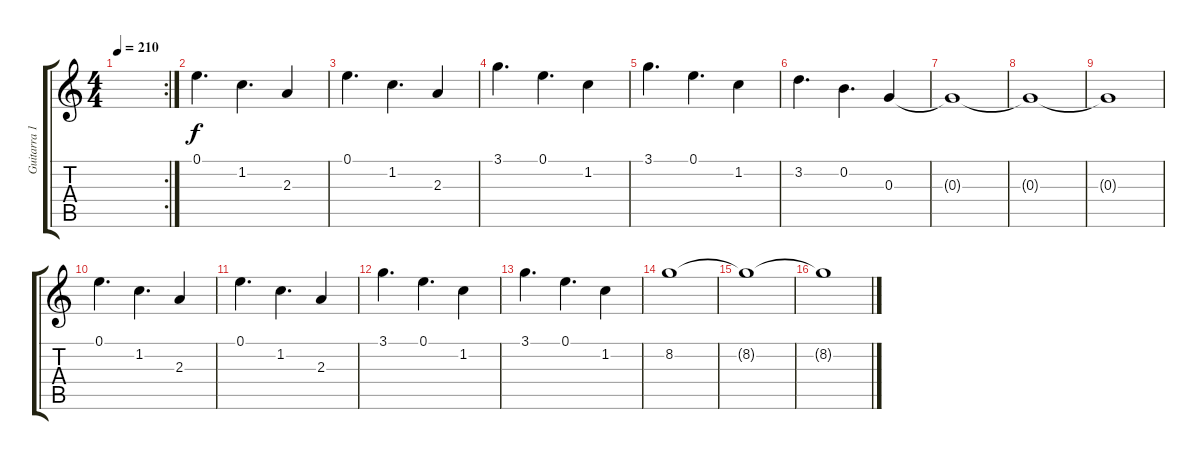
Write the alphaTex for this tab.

\track ("Guitarra 1" "Guitarra 1") {instrument distortionguitar}
\staff {score tabs}
\tuning (E4 B3 G3 D3 A2 E2) {hide}
\rc 2
\ts (4 4)
\tempo 210
\clef g2
\ks c
|
0.1.4{d} 1.2.4{d} 2.3.4 |
0.1.4{d} 1.2.4{d} 2.3.4 |
3.1.4{d} 0.1.4{d} 1.2.4 |
3.1.4{d} 0.1.4{d} 1.2.4 |
3.2.4{d} 0.2.4{d} 0.3.4 |
0.3{t}.1 |
0.3{t}.1 |
0.3{t}.1 |
0.1.4{d} 1.2.4{d} 2.3.4 |
0.1.4{d} 1.2.4{d} 2.3.4 |
3.1.4{d} 0.1.4{d} 1.2.4 |
3.1.4{d} 0.1.4{d} 1.2.4 |
8.2.1 |
8.2{t}.1 |
8.2{t}.1
